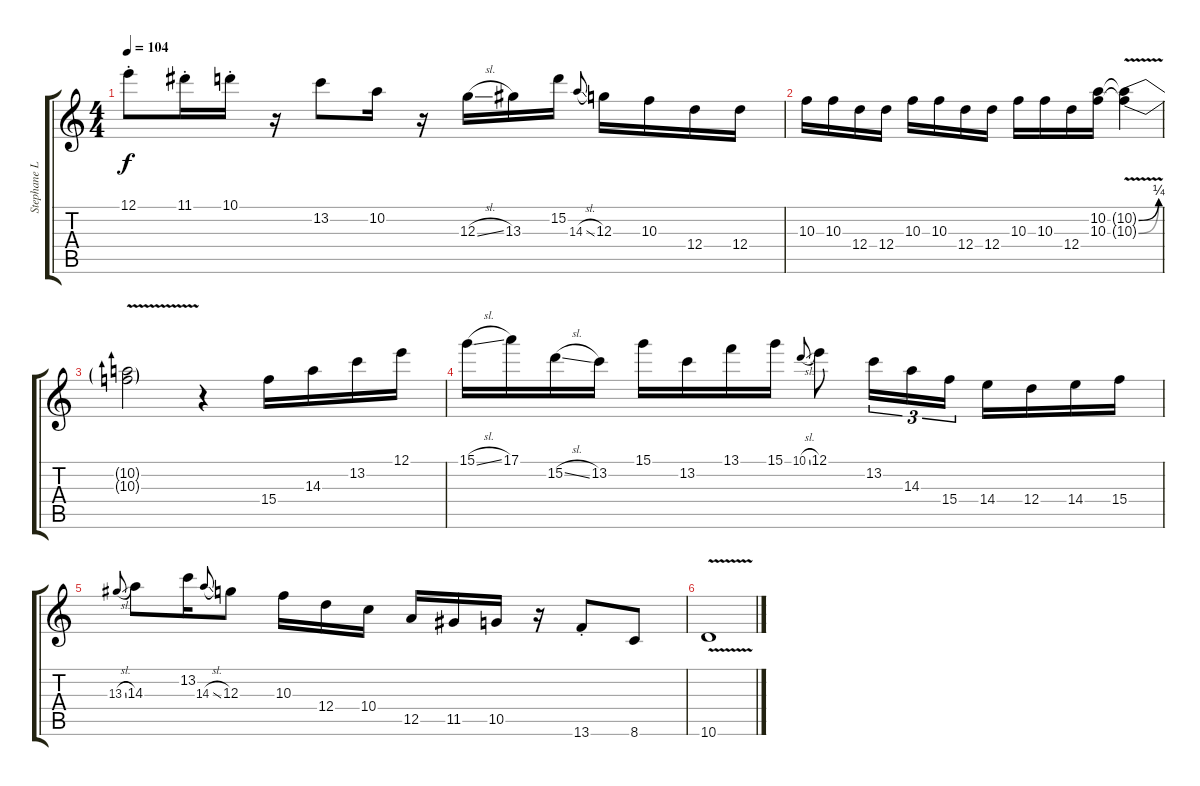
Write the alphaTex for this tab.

\track ("Stephane Lucarelli" "Stephane L") {instrument electricguitarjazz}
\staff {score tabs}
\tuning (E4 B3 G3 D3 A2 E2) {hide}
\ts (4 4)
\tempo 104
\clef g2
\ks c
12.1{st}.8{dy f} 11.1{st}.16 10.1{st}.16 r.16 13.2.8 10.2.16 r.16 12.3{sl}.16 13.3.16 15.2.16 14.3{sl}.8{gr onbeat} 12.3.16 10.3.16 12.4.16 12.4.16 |
10.3.16 10.3.16 12.4.16 12.4.16 10.3.16 10.3.16 12.4.16 12.4.16 10.3.16 10.3.16 12.4.16 (10.2 10.3).16 (10.2{be (bend 0 0 60 1) v t} 10.3{be (bend 0 0 60 1) v t}).4 |
(10.2{t} 10.3{t}).2 r.4 15.4.16 14.3.16 13.2.16 12.1.16 |
15.1{sl}.16 17.1.16 15.2{sl}.16 13.2.16 15.1.16 13.2.16 13.1.16 15.1.16 10.1{sl}.8{gr onbeat} 12.1.8 13.2.16{tu (3 2)} 14.3.16{tu (3 2)} 15.4.16{tu (3 2)} 14.4.16 12.4.16 14.4.16 15.4.16 |
13.3{sl}.8{gr onbeat} 14.3.8 13.2.16 14.3{sl}.8{gr onbeat} 12.3.8 10.3.16 12.4.16 10.4.16 12.5.16 11.5.16 10.5.16 r.16 13.6{st}.8 8.6.8 |
10.6{v}.1
